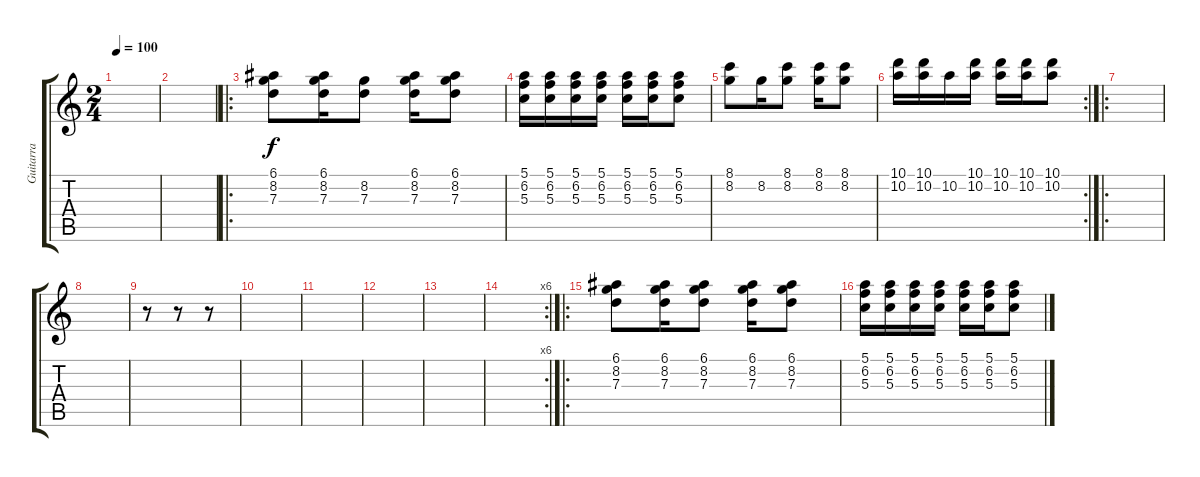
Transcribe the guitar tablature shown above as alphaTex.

\track ("Guitarra" "Guitarra") {instrument electricguitarjazz}
\staff {score tabs}
\tuning (E4 B3 G3 D3 A2 E2) {hide}
\ts (2 4)
\tempo 100
\clef g2
\ks c
|
|
\ro
(6.1 8.2 7.3).8 (6.1 8.2 7.3).16 (8.2 7.3).8 (6.1 8.2 7.3).16 (6.1 8.2 7.3).8 |
(5.1 6.2 5.3).16 (5.1 6.2 5.3).16 (5.1 6.2 5.3).16 (5.1 6.2 5.3).16 (5.1 6.2 5.3).16 (5.1 6.2 5.3).16 (5.1 6.2 5.3).8 |
(8.1 8.2).8 8.2.16 (8.1 8.2).8 (8.1 8.2).16 (8.1 8.2).8 |
\rc 2
(10.1 10.2).16 (10.1 10.2).16 10.2.16 (10.1 10.2).16 (10.1 10.2).16 (10.1 10.2).16 (10.1 10.2).8 |
\ro
|
|
r.8 r.8 r.8 |
|
|
|
|
\rc 6
|
\ro
(6.1 8.2 7.3).8 (6.1 8.2 7.3).16 (6.1 8.2 7.3).8 (6.1 8.2 7.3).16 (6.1 8.2 7.3).8 |
(5.1 6.2 5.3).16 (5.1 6.2 5.3).16 (5.1 6.2 5.3).16 (5.1 6.2 5.3).16 (5.1 6.2 5.3).16 (5.1 6.2 5.3).16 (5.1 6.2 5.3).8
